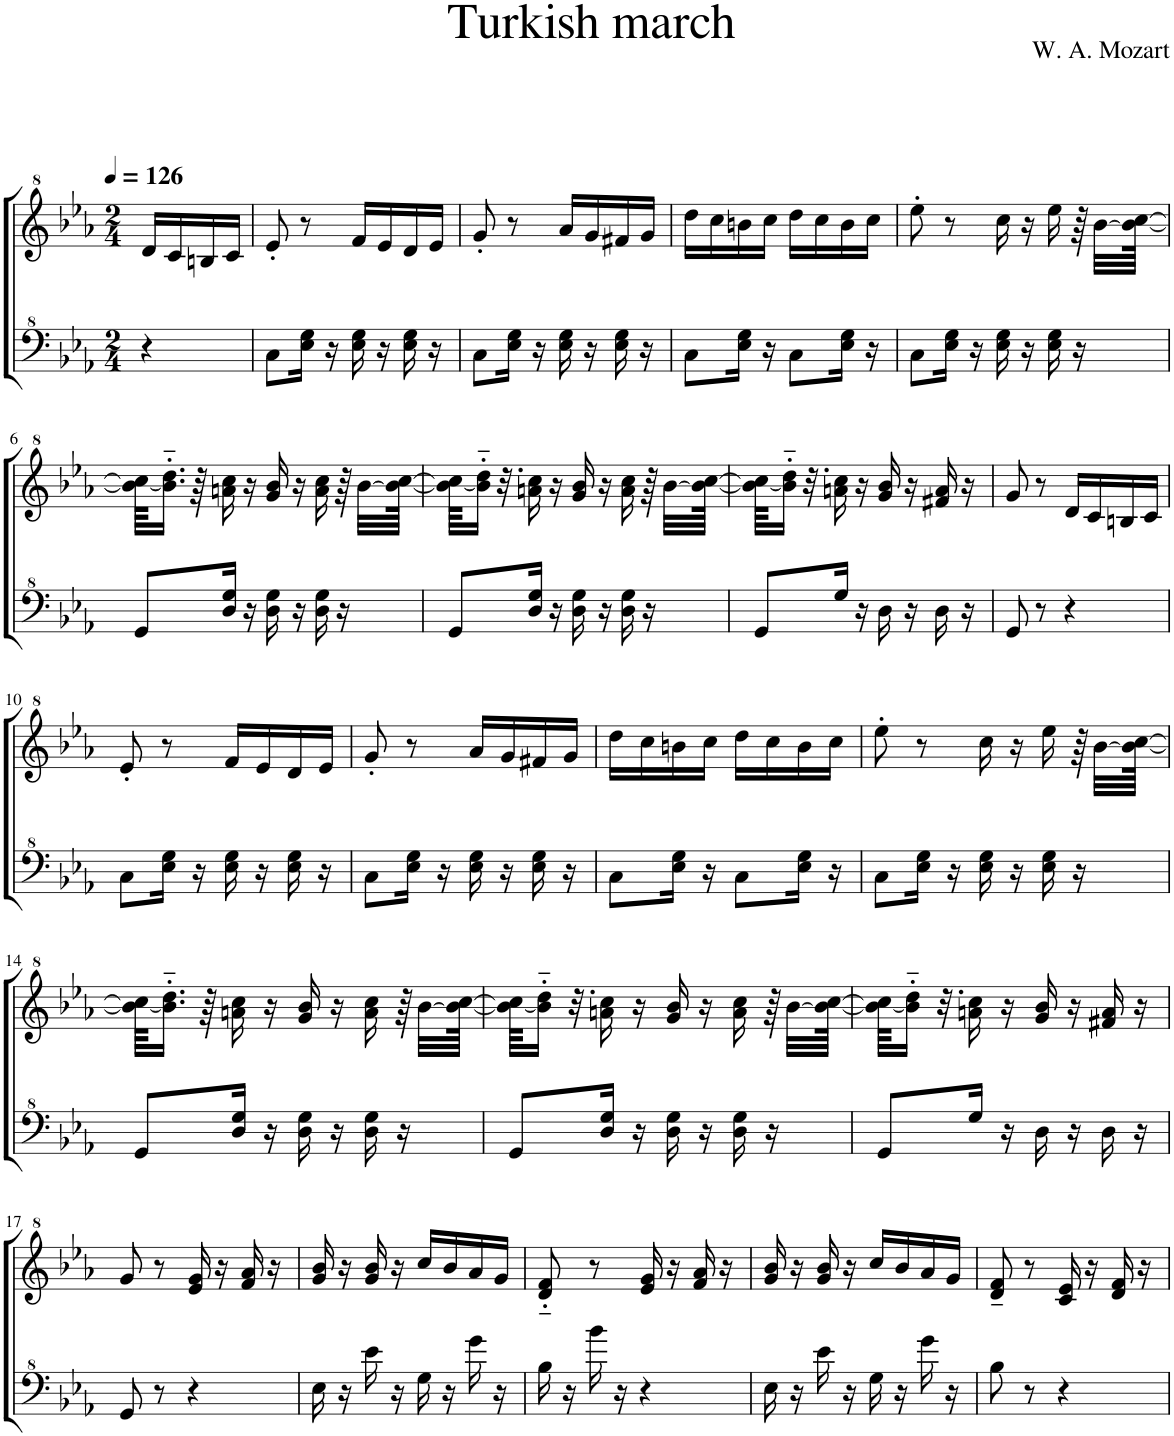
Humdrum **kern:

**kern	**kern
*part1	*part1
*staff2	*staff1
*I"Model III	*
*clefF^4	*clefG^2
*k[b-e-a-]	*k[b-e-a-]
*M2/4	*M2/4
*MM126	*MM126
=1	=1
4r	16dd/LL
.	16cc/
.	16bn/
.	16cc/JJ
=2	=2
8c\L	8ee-'/
16e-\ 16g\Jk	8r
16r	.
16e-\ 16g\	16ff/LL
16r	16ee-/
16e-\ 16g\	16dd/
16r	16ee-/JJ
=3	=3
8c\L	8gg'/
16e-\ 16g\Jk	8r
16r	.
16e-\ 16g\	16aa-/LL
16r	16gg/
16e-\ 16g\	16ff#X/
16r	16gg/JJ
=4	=4
8c\L	16ddd\LL
.	16ccc\
16e-\ 16g\Jk	16bbn\
16r	16ccc\JJ
8c\L	16ddd\LL
.	16ccc\
16e-\ 16g\Jk	16bb\
16r	16ccc\JJ
=5	=5
8c\L	8eee-'\
16e-\ 16g\Jk	8r
16r	.
16e-\ 16g\	16ccc\
16r	16r
16e-\ 16g\	16eee-\
16r	64r
.	[32bb-\LLL
.	64bb-\_ [64ccc\JJJk
!!LO:LB:g=z
=6	=6
8G/L	64bb-\_ 64ccc\]KKLL
.	16.bb-\]'~ 16.ddd\'~JJ
.	64r
16d/ 16g/Jk	16aan\ 16ccc\
16r	16r
16d\ 16g\	16gg/ 16bb-/
16r	16r
16d\ 16g\	16aa\ 16ccc\
16r	64r
.	[32bb-\LLL
.	64bb-\_ [64ccc\JJJk
=7	=7
8G/L	64bb-\_ 64ccc\]KKLL
.	16bb-\]'~ 16ddd\'~JJ
.	32.r
16d/ 16g/Jk	16aan\ 16ccc\
16r	16r
16d\ 16g\	16gg/ 16bb-/
16r	16r
16d\ 16g\	16aa\ 16ccc\
16r	64r
.	[32bb-\LLL
.	64bb-\_ [64ccc\JJJk
=8	=8
8G/L	64bb-\_ 64ccc\]KKLL
.	16bb-\]'~ 16ddd\'~JJ
.	32.r
16g/Jk	16aan\ 16ccc\
16r	16r
16d\	16gg/ 16bb-/
16r	16r
16d\	16ff#X/ 16aa/
16r	16r
=9	=9
8G/	8gg/
8r	8r
4r	16dd/LL
.	16cc/
.	16bn/
.	16cc/JJ
!!LO:LB:g=z
=10	=10
8c\L	8ee-'/
16e-\ 16g\Jk	8r
16r	.
16e-\ 16g\	16ff/LL
16r	16ee-/
16e-\ 16g\	16dd/
16r	16ee-/JJ
=11	=11
8c\L	8gg'/
16e-\ 16g\Jk	8r
16r	.
16e-\ 16g\	16aa-/LL
16r	16gg/
16e-\ 16g\	16ff#X/
16r	16gg/JJ
=12	=12
8c\L	16ddd\LL
.	16ccc\
16e-\ 16g\Jk	16bbn\
16r	16ccc\JJ
8c\L	16ddd\LL
.	16ccc\
16e-\ 16g\Jk	16bb\
16r	16ccc\JJ
=13	=13
8c\L	8eee-'\
16e-\ 16g\Jk	8r
16r	.
16e-\ 16g\	16ccc\
16r	16r
16e-\ 16g\	16eee-\
16r	64r
.	[32bb-\LLL
.	64bb-\_ [64ccc\JJJk
!!LO:LB:g=z
=14	=14
8G/L	64bb-\_ 64ccc\]KKLL
.	16.bb-\]'~ 16.ddd\'~JJ
.	64r
16d/ 16g/Jk	16aan\ 16ccc\
16r	16r
16d\ 16g\	16gg/ 16bb-/
16r	16r
16d\ 16g\	16aa\ 16ccc\
16r	64r
.	[32bb-\LLL
.	64bb-\_ [64ccc\JJJk
=15	=15
8G/L	64bb-\_ 64ccc\]KKLL
.	16bb-\]'~ 16ddd\'~JJ
.	32.r
16d/ 16g/Jk	16aan\ 16ccc\
16r	16r
16d\ 16g\	16gg/ 16bb-/
16r	16r
16d\ 16g\	16aa\ 16ccc\
16r	64r
.	[32bb-\LLL
.	64bb-\_ [64ccc\JJJk
=16	=16
8G/L	64bb-\_ 64ccc\]KKLL
.	16bb-\]'~ 16ddd\'~JJ
.	32.r
16g/Jk	16aan\ 16ccc\
16r	16r
16d\	16gg/ 16bb-/
16r	16r
16d\	16ff#X/ 16aa/
16r	16r
!!LO:LB:g=z
=17	=17
8G/	8gg/
8r	8r
4r	16ee-/ 16gg/
.	16r
.	16ff/ 16aa-/
.	16r
=18	=18
16e-\	16gg/ 16bb-/
16r	16r
16ee-\	16gg/ 16bb-/
16r	16r
16g\	16ccc/LL
16r	16bb-/
16gg\	16aa-/
16r	16gg/JJ
=19	=19
16b-\	8dd/'~ 8ff/'~
16r	.
16bb-\	8r
16r	.
4r	16ee-/ 16gg/
.	16r
.	16ff/ 16aa-/
.	16r
=20	=20
16e-\	16gg/ 16bb-/
16r	16r
16ee-\	16gg/ 16bb-/
16r	16r
16g\	16ccc/LL
16r	16bb-/
16gg\	16aa-/
16r	16gg/JJ
=21	=21
8b-\	8dd/~ 8ff/~
8r	8r
4r	16cc/ 16ee-/
.	16r
.	16dd/ 16ff/
.	16r
=	=
*-	*-
